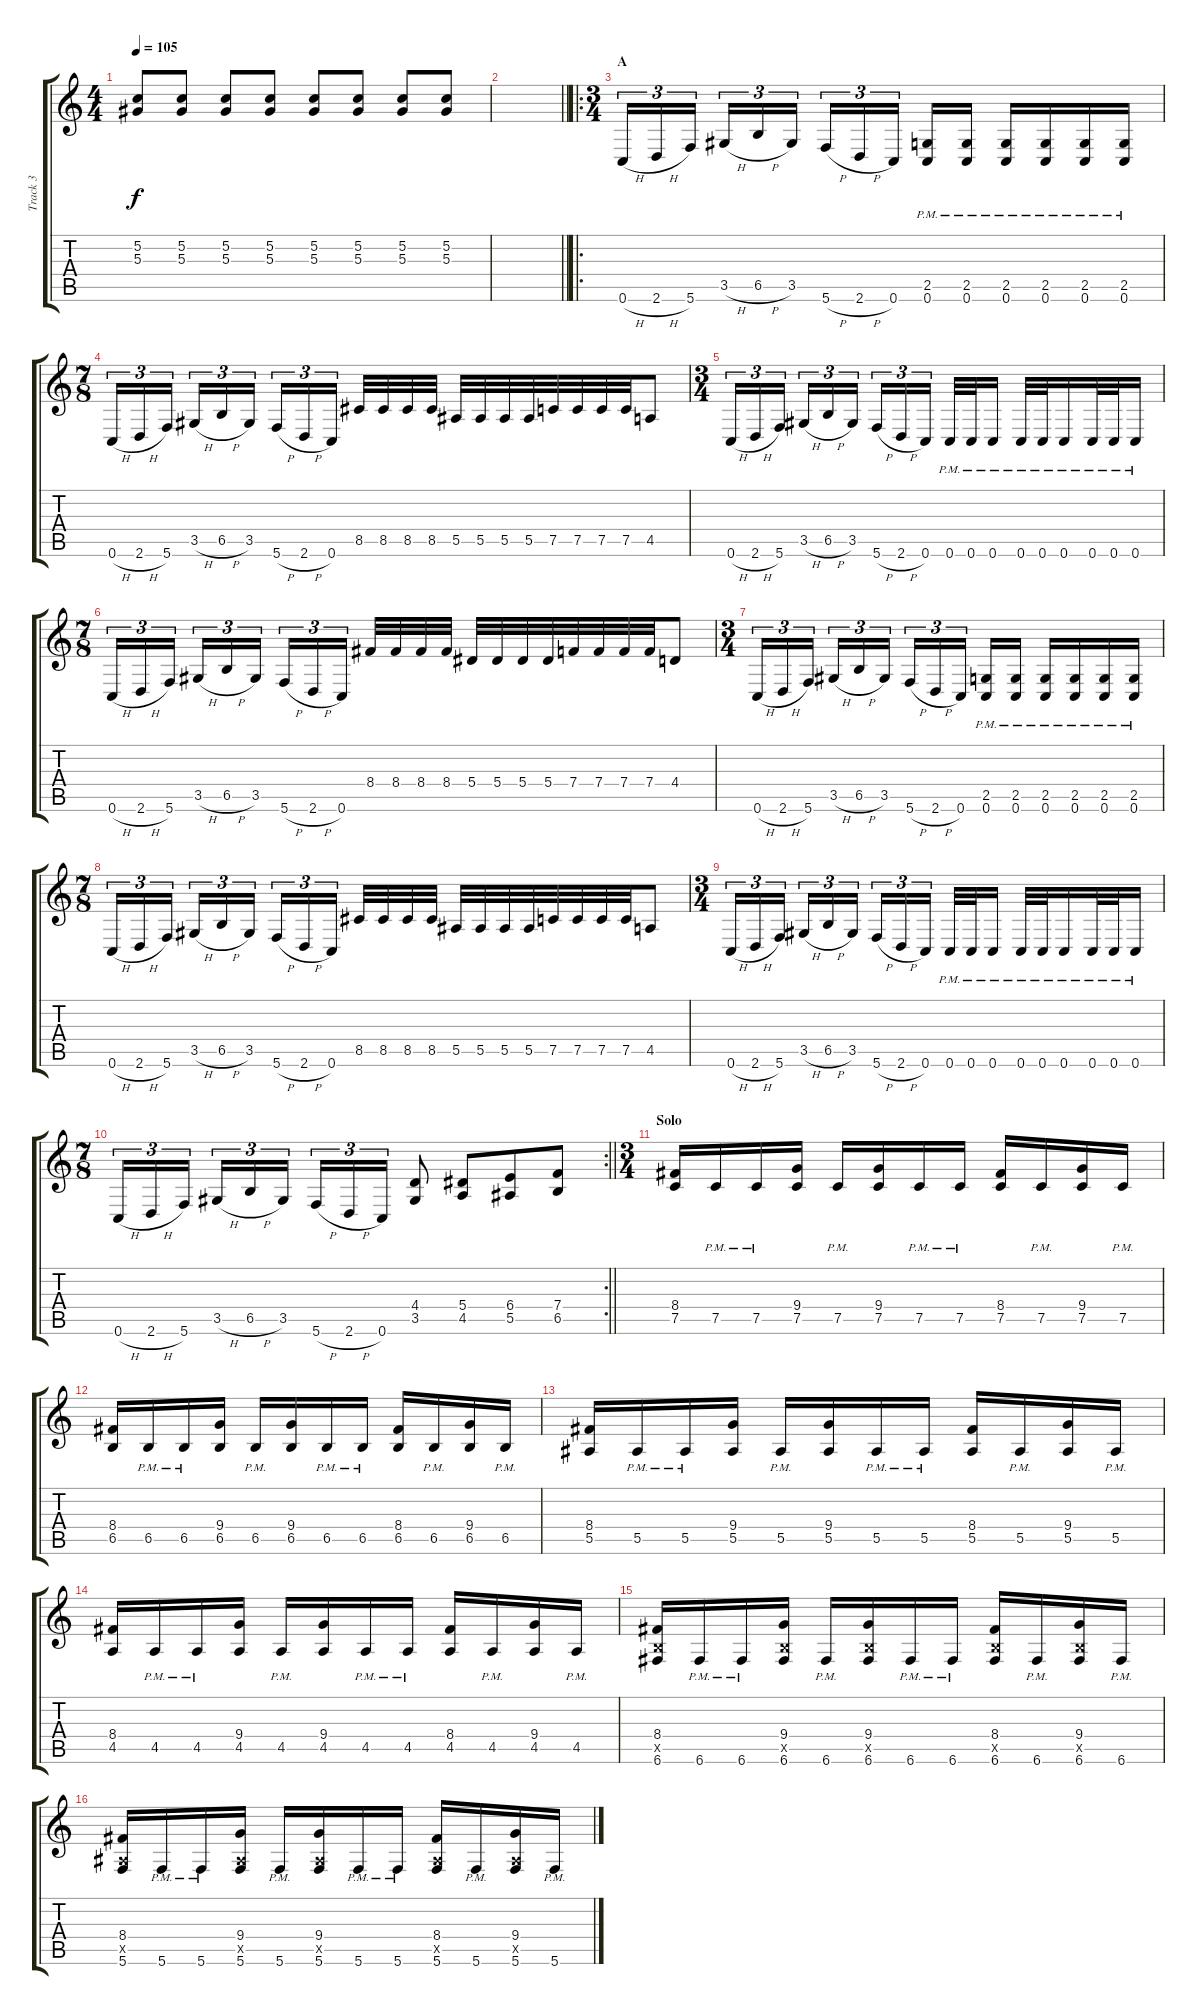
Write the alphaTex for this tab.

\track ("Track 3" "Track 3") {instrument distortionguitar}
\staff {score tabs}
\tuning (C4 G3 Eb3 Bb2 F2 C2) {hide}
\ts (4 4)
\tempo 105
\clef g2
\ks c
(5.2 5.3).8{dy f} (5.2 5.3).8 (5.2 5.3).8 (5.2 5.3).8 (5.2 5.3).8 (5.2 5.3).8 (5.2 5.3).8 (5.2 5.3).8 |
\barLineRight lightlight
|
\ro
\ts (3 4)
\section ("" "A")
0.6{h}.16{tu (3 2)} 2.6{h}.16{tu (3 2)} 5.6.16{tu (3 2)} 3.5{h}.16{tu (3 2)} 6.5{h}.16{tu (3 2)} 3.5.16{tu (3 2)} 5.6{h}.16{tu (3 2)} 2.6{h}.16{tu (3 2)} 0.6.16{tu (3 2)} (2.5{pm} 0.6{pm}).16 (2.5{pm} 0.6{pm}).16 (2.5{pm} 0.6{pm}).16 (2.5{pm} 0.6{pm}).16 (2.5{pm} 0.6{pm}).16 (2.5{pm} 0.6{pm}).16 |
\ts (7 8)
0.6{h}.16{tu (3 2)} 2.6{h}.16{tu (3 2)} 5.6.16{tu (3 2)} 3.5{h}.16{tu (3 2)} 6.5{h}.16{tu (3 2)} 3.5.16{tu (3 2)} 5.6{h}.16{tu (3 2)} 2.6{h}.16{tu (3 2)} 0.6.16{tu (3 2)} 8.5.32 8.5.32 8.5.32 8.5.32 5.5.32 5.5.32 5.5.32 5.5.32 7.5.32 7.5.32 7.5.32 7.5.32 4.5.8 |
\ts (3 4)
0.6{h}.16{tu (3 2)} 2.6{h}.16{tu (3 2)} 5.6.16{tu (3 2)} 3.5{h}.16{tu (3 2)} 6.5{h}.16{tu (3 2)} 3.5.16{tu (3 2)} 5.6{h}.16{tu (3 2)} 2.6{h}.16{tu (3 2)} 0.6.16{tu (3 2)} 0.6{pm}.32 0.6{pm}.32 0.6{pm}.16 0.6{pm}.32 0.6{pm}.32 0.6{pm}.16 0.6{pm}.32 0.6{pm}.32 0.6{pm}.16 |
\ts (7 8)
0.6{h}.16{tu (3 2)} 2.6{h}.16{tu (3 2)} 5.6.16{tu (3 2)} 3.5{h}.16{tu (3 2)} 6.5{h}.16{tu (3 2)} 3.5.16{tu (3 2)} 5.6{h}.16{tu (3 2)} 2.6{h}.16{tu (3 2)} 0.6.16{tu (3 2)} 8.4.32 8.4.32 8.4.32 8.4.32 5.4.32 5.4.32 5.4.32 5.4.32 7.4.32 7.4.32 7.4.32 7.4.32 4.4.8 |
\ts (3 4)
0.6{h}.16{tu (3 2)} 2.6{h}.16{tu (3 2)} 5.6.16{tu (3 2)} 3.5{h}.16{tu (3 2)} 6.5{h}.16{tu (3 2)} 3.5.16{tu (3 2)} 5.6{h}.16{tu (3 2)} 2.6{h}.16{tu (3 2)} 0.6.16{tu (3 2)} (2.5{pm} 0.6{pm}).16 (2.5{pm} 0.6{pm}).16 (2.5{pm} 0.6{pm}).16 (2.5{pm} 0.6{pm}).16 (2.5{pm} 0.6{pm}).16 (2.5{pm} 0.6{pm}).16 |
\ts (7 8)
0.6{h}.16{tu (3 2)} 2.6{h}.16{tu (3 2)} 5.6.16{tu (3 2)} 3.5{h}.16{tu (3 2)} 6.5{h}.16{tu (3 2)} 3.5.16{tu (3 2)} 5.6{h}.16{tu (3 2)} 2.6{h}.16{tu (3 2)} 0.6.16{tu (3 2)} 8.5.32 8.5.32 8.5.32 8.5.32 5.5.32 5.5.32 5.5.32 5.5.32 7.5.32 7.5.32 7.5.32 7.5.32 4.5.8 |
\ts (3 4)
0.6{h}.16{tu (3 2)} 2.6{h}.16{tu (3 2)} 5.6.16{tu (3 2)} 3.5{h}.16{tu (3 2)} 6.5{h}.16{tu (3 2)} 3.5.16{tu (3 2)} 5.6{h}.16{tu (3 2)} 2.6{h}.16{tu (3 2)} 0.6.16{tu (3 2)} 0.6{pm}.32 0.6{pm}.32 0.6{pm}.16 0.6{pm}.32 0.6{pm}.32 0.6{pm}.16 0.6{pm}.32 0.6{pm}.32 0.6{pm}.16 |
\rc 2
\ts (7 8)
\barLineRight lightlight
0.6{h}.16{tu (3 2)} 2.6{h}.16{tu (3 2)} 5.6.16{tu (3 2)} 3.5{h}.16{tu (3 2)} 6.5{h}.16{tu (3 2)} 3.5.16{tu (3 2)} 5.6{h}.16{tu (3 2)} 2.6{h}.16{tu (3 2)} 0.6.16{tu (3 2)} (4.4 3.5).8 (5.4 4.5).8 (6.4 5.5).8 (7.4 6.5).8 |
\ts (3 4)
\section ("" "Solo")
(8.4 7.5).16 7.5{pm}.16 7.5{pm}.16 (9.4 7.5).16 7.5{pm}.16 (9.4 7.5).16 7.5{pm}.16 7.5{pm}.16 (8.4 7.5).16 7.5{pm}.16 (9.4 7.5).16 7.5{pm}.16 |
(8.4 6.5).16 6.5{pm}.16 6.5{pm}.16 (9.4 6.5).16 6.5{pm}.16 (9.4 6.5).16 6.5{pm}.16 6.5{pm}.16 (8.4 6.5).16 6.5{pm}.16 (9.4 6.5).16 6.5{pm}.16 |
(8.4 5.5).16 5.5{pm}.16 5.5{pm}.16 (9.4 5.5).16 5.5{pm}.16 (9.4 5.5).16 5.5{pm}.16 5.5{pm}.16 (8.4 5.5).16 5.5{pm}.16 (9.4 5.5).16 5.5{pm}.16 |
(8.4 4.5).16 4.5{pm}.16 4.5{pm}.16 (9.4 4.5).16 4.5{pm}.16 (9.4 4.5).16 4.5{pm}.16 4.5{pm}.16 (8.4 4.5).16 4.5{pm}.16 (9.4 4.5).16 4.5{pm}.16 |
(8.4 6.5{x} 6.6).16 6.6{pm}.16 6.6{pm}.16 (9.4 6.5{x} 6.6).16 6.6{pm}.16 (9.4 6.5{x} 6.6).16 6.6{pm}.16 6.6{pm}.16 (8.4 6.5{x} 6.6).16 6.6{pm}.16 (9.4 6.5{x} 6.6).16 6.6{pm}.16 |
(8.4 5.5{x} 5.6).16 5.6{pm}.16 5.6{pm}.16 (9.4 5.5{x} 5.6).16 5.6{pm}.16 (9.4 5.5{x} 5.6).16 5.6{pm}.16 5.6{pm}.16 (8.4 5.5{x} 5.6).16 5.6{pm}.16 (9.4 5.5{x} 5.6).16 5.6{pm}.16
